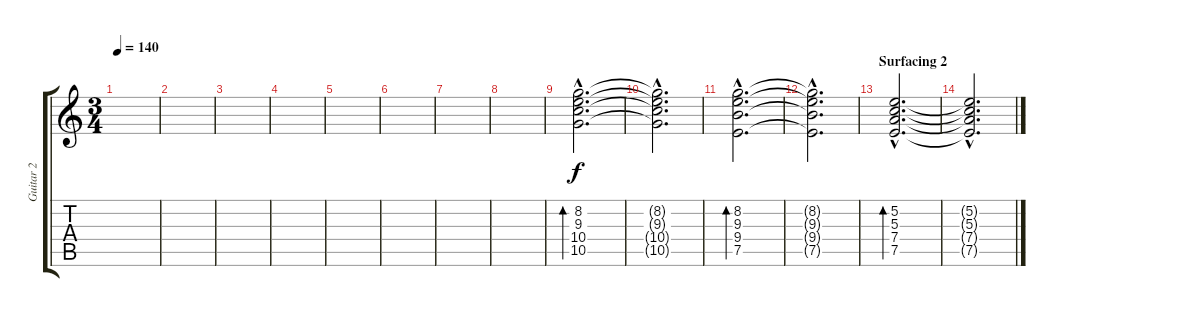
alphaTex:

\track ("Guitar 2" "Guitar 2") {instrument acousticguitarnylon}
\staff {score tabs}
\tuning (E4 B3 G3 D3 A2 E2) {hide}
\ts (3 4)
\tempo 140
\clef g2
\ks c
|
|
|
|
|
|
|
|
(8.2{hac} 9.3{hac} 10.4{hac} 10.5{hac}).2{d bd 120} |
(8.2{hac t} 9.3{hac t} 10.4{hac t} 10.5{hac t}).2{d} |
(8.2{hac} 9.3{hac} 9.4{hac} 7.5{hac}).2{d bd 120} |
(8.2{hac t} 9.3{hac t} 9.4{hac t} 7.5{hac t}).2{d} |
\section ("" "Surfacing 2")
(5.2{hac} 5.3{hac} 7.4{hac} 7.5{hac}).2{d bd 120} |
(5.2{hac t} 5.3{hac t} 7.4{hac t} 7.5{hac t}).2{d}
